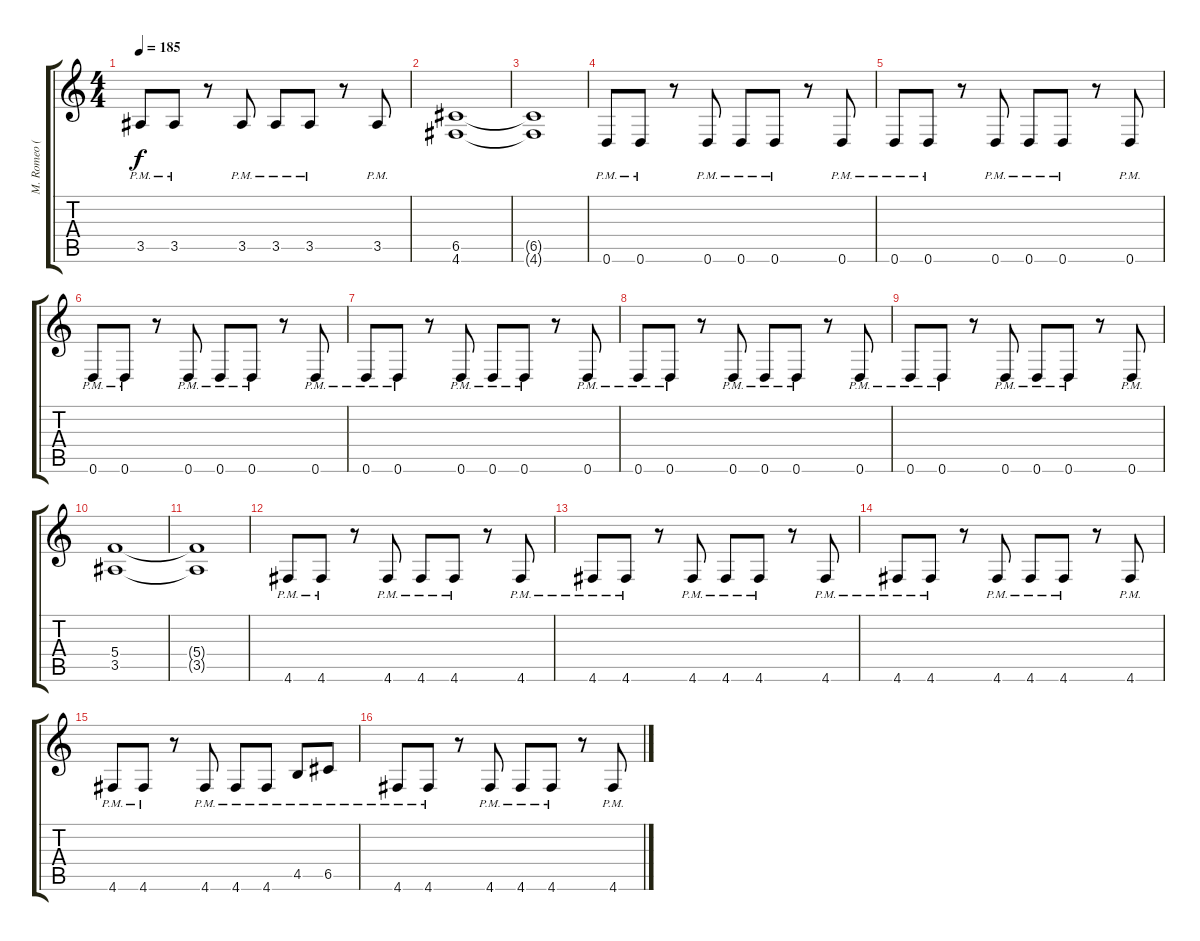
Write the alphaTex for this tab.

\track ("M. Romeo (Base)" "M. Romeo (") {instrument distortionguitar}
\staff {score tabs}
\tuning (D4 A3 F3 C3 G2 D2) {hide}
\ts (4 4)
\tempo 185
\clef g2
\ks c
3.5{pm}.8{dy f} 3.5{pm}.8 r.8 3.5{pm}.8 3.5{pm}.8 3.5{pm}.8 r.8 3.5{pm}.8 |
(6.5 4.6).1 |
(6.5{t} 4.6{t}).1 |
0.6{pm}.8 0.6{pm}.8 r.8 0.6{pm}.8 0.6{pm}.8 0.6{pm}.8 r.8 0.6{pm}.8 |
0.6{pm}.8 0.6{pm}.8 r.8 0.6{pm}.8 0.6{pm}.8 0.6{pm}.8 r.8 0.6{pm}.8 |
0.6{pm}.8 0.6{pm}.8 r.8 0.6{pm}.8 0.6{pm}.8 0.6{pm}.8 r.8 0.6{pm}.8 |
0.6{pm}.8 0.6{pm}.8 r.8 0.6{pm}.8 0.6{pm}.8 0.6{pm}.8 r.8 0.6{pm}.8 |
0.6{pm}.8 0.6{pm}.8 r.8 0.6{pm}.8 0.6{pm}.8 0.6{pm}.8 r.8 0.6{pm}.8 |
0.6{pm}.8 0.6{pm}.8 r.8 0.6{pm}.8 0.6{pm}.8 0.6{pm}.8 r.8 0.6{pm}.8 |
(5.4 3.5).1 |
(5.4{t} 3.5{t}).1 |
4.6{pm}.8 4.6{pm}.8 r.8 4.6{pm}.8 4.6{pm}.8 4.6{pm}.8 r.8 4.6{pm}.8 |
4.6{pm}.8 4.6{pm}.8 r.8 4.6{pm}.8 4.6{pm}.8 4.6{pm}.8 r.8 4.6{pm}.8 |
4.6{pm}.8 4.6{pm}.8 r.8 4.6{pm}.8 4.6{pm}.8 4.6{pm}.8 r.8 4.6{pm}.8 |
4.6{pm}.8 4.6{pm}.8 r.8 4.6{pm}.8 4.6{pm}.8 4.6{pm}.8 4.5{pm}.8 6.5{pm}.8 |
4.6{pm}.8 4.6{pm}.8 r.8 4.6{pm}.8 4.6{pm}.8 4.6{pm}.8 r.8 4.6{pm}.8
